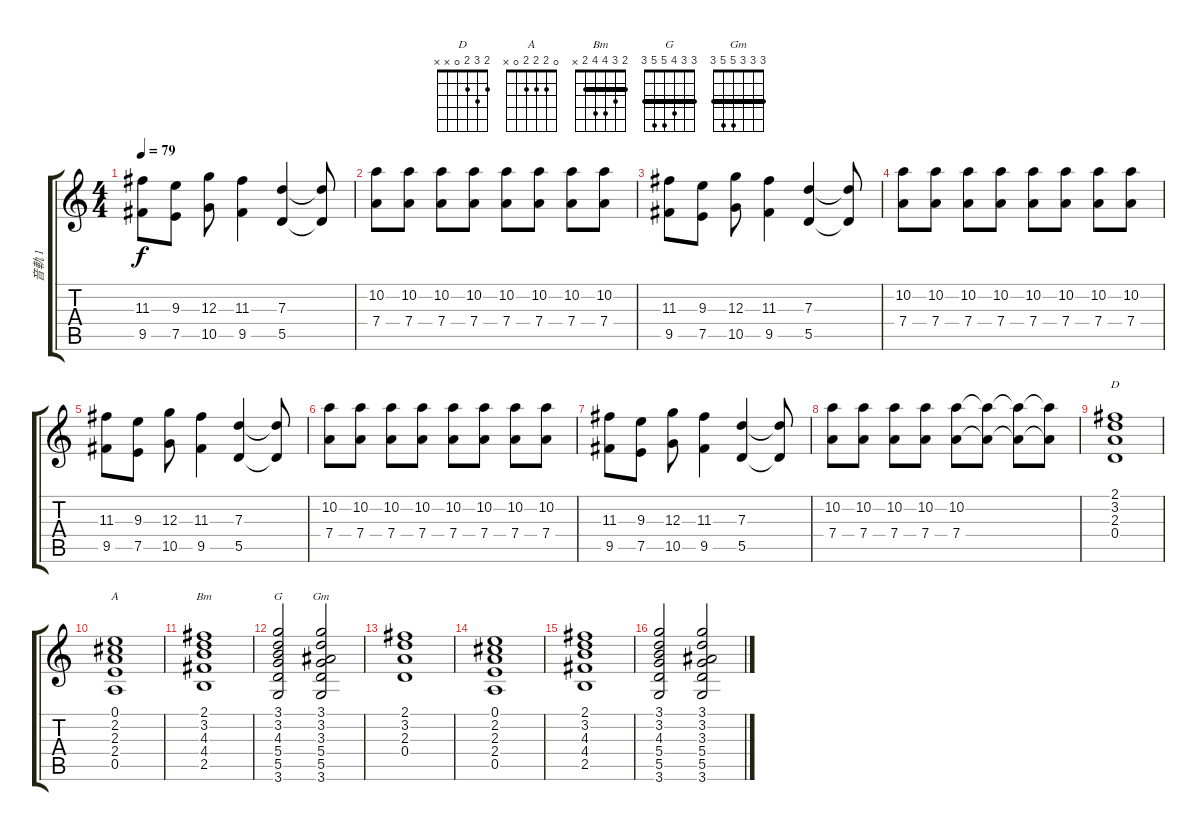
\track ("音軌 1" "音軌 1") {instrument electricguitarclean}
\staff {score tabs}
\tuning (E4 B3 G3 D3 A2 E2) {hide}
\chord ("D" 2 3 2 0 x x)
\chord ("A" 0 2 2 2 0 x)
\chord ("Bm" 2 3 4 4 2 x) {barre 2}
\chord ("G" 3 3 4 5 5 3) {barre 3}
\chord ("Gm" 3 3 3 5 5 3) {barre 3}
\ts (4 4)
\tempo 79
\clef g2
\ks c
(11.3 9.5).8{dy f instrument overdrivenguitar} (9.3 7.5).8 (12.3 10.5).8 (11.3 9.5).4 (7.3 5.5).4 (7.3{t} 5.5{t}).8 |
(10.2 7.4).8 (10.2 7.4).8 (10.2 7.4).8 (10.2 7.4).8 (10.2 7.4).8 (10.2 7.4).8 (10.2 7.4).8 (10.2 7.4).8 |
(11.3 9.5).8 (9.3 7.5).8 (12.3 10.5).8 (11.3 9.5).4 (7.3 5.5).4 (7.3{t} 5.5{t}).8 |
(10.2 7.4).8 (10.2 7.4).8 (10.2 7.4).8 (10.2 7.4).8 (10.2 7.4).8 (10.2 7.4).8 (10.2 7.4).8 (10.2 7.4).8 |
(11.3 9.5).8 (9.3 7.5).8 (12.3 10.5).8 (11.3 9.5).4 (7.3 5.5).4 (7.3{t} 5.5{t}).8 |
(10.2 7.4).8 (10.2 7.4).8 (10.2 7.4).8 (10.2 7.4).8 (10.2 7.4).8 (10.2 7.4).8 (10.2 7.4).8 (10.2 7.4).8 |
(11.3 9.5).8 (9.3 7.5).8 (12.3 10.5).8 (11.3 9.5).4 (7.3 5.5).4 (7.3{t} 5.5{t}).8 |
(10.2 7.4).8 (10.2 7.4).8 (10.2 7.4).8 (10.2 7.4).8 (10.2 7.4).8 (10.2{t} 7.4{t}).8 (10.2{t} 7.4{t}).8 (10.2{t} 7.4{t}).8 |
(2.1 3.2 2.3 0.4).1{ch "D" instrument electricguitarclean} |
(0.1 2.2 2.3 2.4 0.5).1{ch "A"} |
(2.1 3.2 4.3 4.4 2.5).1{ch "Bm"} |
(3.1 3.2 4.3 5.4 5.5 3.6).2{ch "G"} (3.1 3.2 3.3 5.4 5.5 3.6).2{ch "Gm"} |
(2.1 3.2 2.3 0.4).1 |
(0.1 2.2 2.3 2.4 0.5).1 |
(2.1 3.2 4.3 4.4 2.5).1 |
(3.1 3.2 4.3 5.4 5.5 3.6).2 (3.1 3.2 3.3 5.4 5.5 3.6).2
